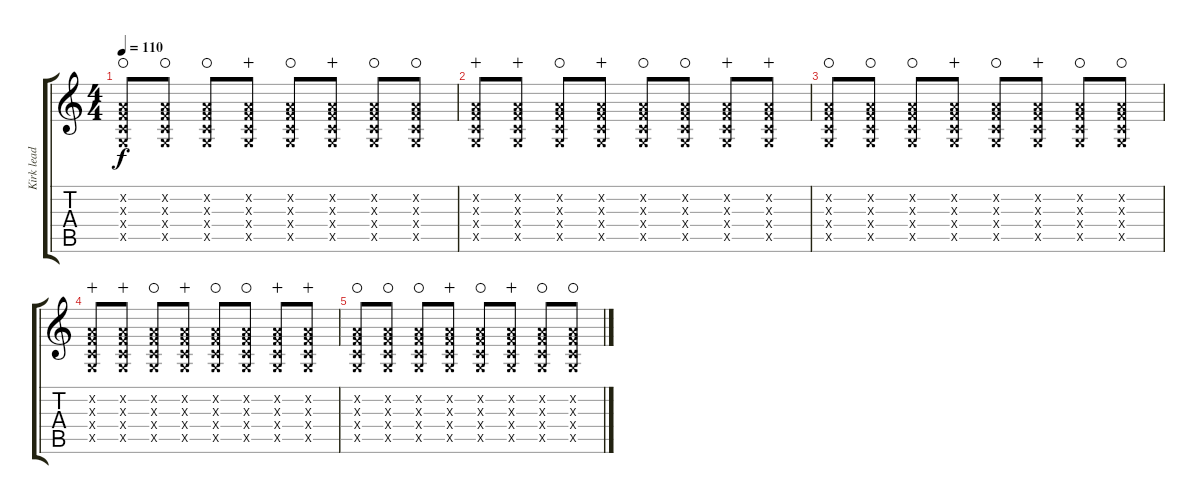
\track ("Kirk lead" "Kirk lead") {instrument distortionguitar}
\staff {score tabs}
\tuning (D4 A3 F3 C3 G2 D2) {hide}
\ts (4 4)
\tempo 110
\clef g2
\ks c
(0.2{x} 0.3{x} 0.4{x} 0.5{x}).8{dy f waho} (0.2{x} 0.3{x} 0.4{x} 0.5{x}).8{waho} (0.2{x} 0.3{x} 0.4{x} 0.5{x}).8{waho} (0.2{x} 0.3{x} 0.4{x} 0.5{x}).8{wahc} (0.2{x} 0.3{x} 0.4{x} 0.5{x}).8{waho} (0.2{x} 0.3{x} 0.4{x} 0.5{x}).8{wahc} (0.2{x} 0.3{x} 0.4{x} 0.5{x}).8{waho} (0.2{x} 0.3{x} 0.4{x} 0.5{x}).8{waho} |
(0.2{x} 0.3{x} 0.4{x} 0.5{x}).8{wahc} (0.2{x} 0.3{x} 0.4{x} 0.5{x}).8{wahc} (0.2{x} 0.3{x} 0.4{x} 0.5{x}).8{waho} (0.2{x} 0.3{x} 0.4{x} 0.5{x}).8{wahc} (0.2{x} 0.3{x} 0.4{x} 0.5{x}).8{waho} (0.2{x} 0.3{x} 0.4{x} 0.5{x}).8{waho} (0.2{x} 0.3{x} 0.4{x} 0.5{x}).8{wahc} (0.2{x} 0.3{x} 0.4{x} 0.5{x}).8{wahc} |
(0.2{x} 0.3{x} 0.4{x} 0.5{x}).8{balance 13 waho} (0.2{x} 0.3{x} 0.4{x} 0.5{x}).8{waho} (0.2{x} 0.3{x} 0.4{x} 0.5{x}).8{waho} (0.2{x} 0.3{x} 0.4{x} 0.5{x}).8{wahc} (0.2{x} 0.3{x} 0.4{x} 0.5{x}).8{waho} (0.2{x} 0.3{x} 0.4{x} 0.5{x}).8{wahc} (0.2{x} 0.3{x} 0.4{x} 0.5{x}).8{waho} (0.2{x} 0.3{x} 0.4{x} 0.5{x}).8{waho} |
(0.2{x} 0.3{x} 0.4{x} 0.5{x}).8{wahc} (0.2{x} 0.3{x} 0.4{x} 0.5{x}).8{wahc} (0.2{x} 0.3{x} 0.4{x} 0.5{x}).8{waho} (0.2{x} 0.3{x} 0.4{x} 0.5{x}).8{wahc} (0.2{x} 0.3{x} 0.4{x} 0.5{x}).8{waho} (0.2{x} 0.3{x} 0.4{x} 0.5{x}).8{waho} (0.2{x} 0.3{x} 0.4{x} 0.5{x}).8{wahc} (0.2{x} 0.3{x} 0.4{x} 0.5{x}).8{wahc} |
(0.2{x} 0.3{x} 0.4{x} 0.5{x}).8{waho} (0.2{x} 0.3{x} 0.4{x} 0.5{x}).8{waho} (0.2{x} 0.3{x} 0.4{x} 0.5{x}).8{waho} (0.2{x} 0.3{x} 0.4{x} 0.5{x}).8{wahc} (0.2{x} 0.3{x} 0.4{x} 0.5{x}).8{waho} (0.2{x} 0.3{x} 0.4{x} 0.5{x}).8{wahc} (0.2{x} 0.3{x} 0.4{x} 0.5{x}).8{waho} (0.2{x} 0.3{x} 0.4{x} 0.5{x}).8{waho}
